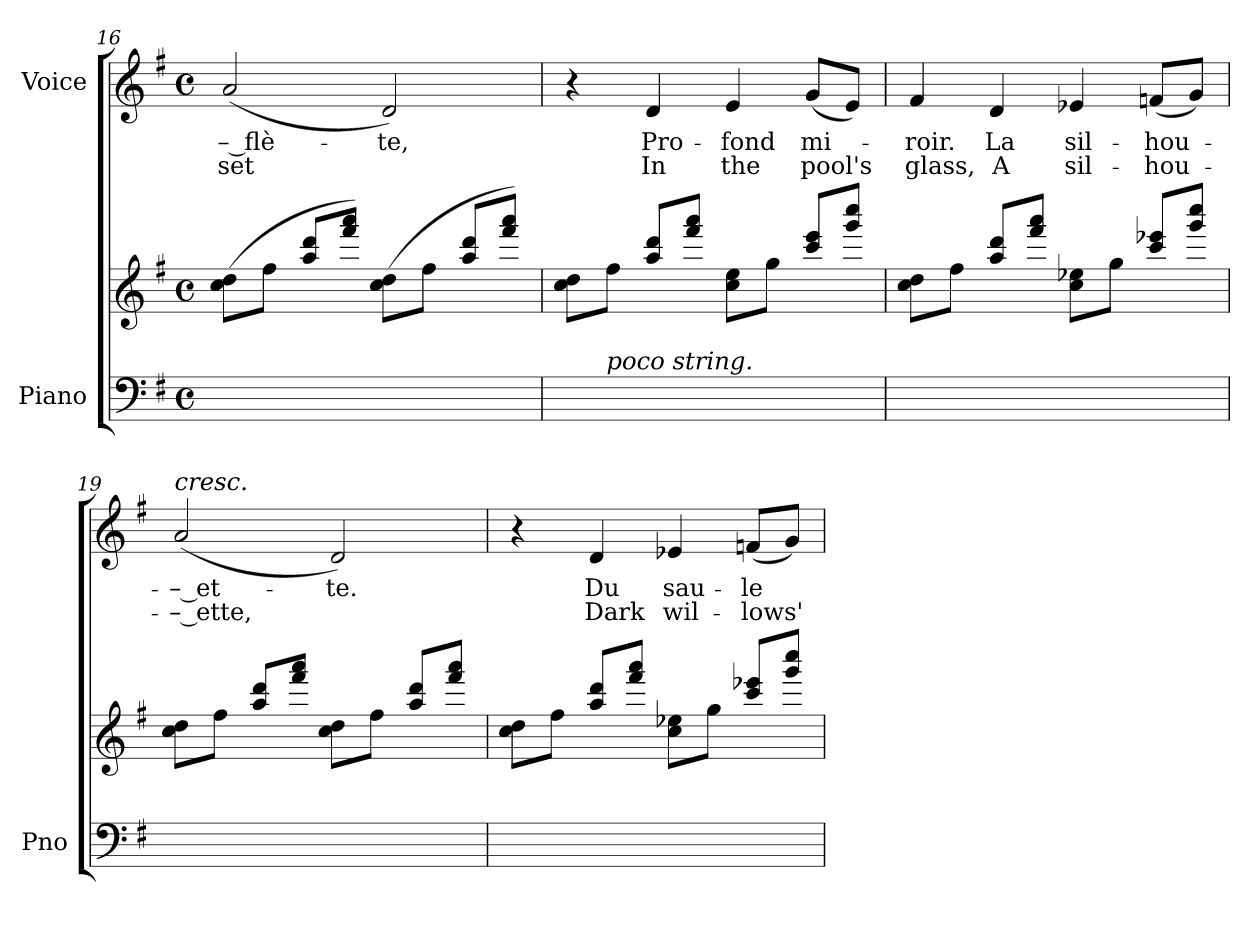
**kern	**kern	**kern	**text	**text
*part2	*part2	*part1	*part1	*part1
*staff3	*staff2	*staff1	*staff1	*staff1
*I"Piano	*	*I"Voice	*	*
*I'Pno	*	*	*	*
!!LO:LB:g=z
*clefF4	*clefG2	*clefG2	*	*
*k[f#]	*k[f#]	*k[f#]	*	*
*M4/4	*M4/4	*M4/4	*	*
*met(c)	*met(c)	*met(c)	*	*
=16	=16	=16	=16	=16
*	*^	*	*	*
!	!	!	!	!LO:LY:b	!LO:LY:b
1ryy	1ryy	(>8cc\ 8dd\L	(<2a/	-– flè-	set
.	.	8ff#\J	.	.	.
.	.	8aa/ 8ddd/L	.	.	.
.	.	8fff#/ 8aaa/J)	.	.	.
!	!	!	!	!LO:LY:b	!
.	.	(>8cc\ 8dd\L	2d/)	-te,	.
.	.	8ff#\J	.	.	.
.	.	8aa/ 8ddd/L	.	.	.
.	.	8fff#/ 8aaa/J)	.	.	.
=17	=17	=17	=17	=17	=17
8ryy	1ryy	8cc\ 8dd\L	4r	.	.
!LO:TX:a:i:t=poco string.	!	!	!	!	!
2..ryy	.	8ff#\J	.	.	.
!	!	!	!	!LO:LY:b	!LO:LY:b
.	.	8aa/ 8ddd/L	4d/	Pro-	In
.	.	8fff#/ 8aaa/J	.	.	.
!	!	!	!	!LO:LY:b	!LO:LY:b
.	.	8cc\ 8ee\L	4e/	-fond	the
.	.	8gg\J	.	.	.
!	!	!	!	!LO:LY:b	!LO:LY:b
.	.	8ccc/ 8eee/L	(<8g/L	mi-	pool's
.	.	8ggg/ 8cccc/J	8e/J)	.	.
=18	=18	=18	=18	=18	=18
!	!	!	!	!LO:LY:b	!LO:LY:b
1ryy	1ryy	8cc\ 8dd\L	4f#/	-roir.	glass,
.	.	8ff#\J	.	.	.
!	!	!	!	!LO:LY:b	!LO:LY:b
.	.	8aa/ 8ddd/L	4d/	La	A
.	.	8fff#/ 8aaa/J	.	.	.
!	!	!	!	!LO:LY:b	!LO:LY:b
.	.	8cc\ 8ee-X\L	4e-X/	sil-	sil-
.	.	8gg\J	.	.	.
!	!	!	!	!LO:LY:b	!LO:LY:b
.	.	8ccc/ 8eee-X/L	(<8fn/L	-hou-	-hou-
.	.	8ggg/ 8cccc/J	8g/J)	.	.
!!LO:LB:g=z
=19	=19	=19	=19	=19	=19
!	!	!	!LO:TX:a:i:t=cresc.	!	!
!	!	!	!	!LO:LY:b	!LO:LY:b
1ryy	1ryy	8cc\ 8dd\L	(<2a/	-– et-	-– ette,
.	.	8ff#\J	.	.	.
.	.	8aa/ 8ddd/L	.	.	.
.	.	8fff#/ 8aaa/J	.	.	.
!	!	!	!	!LO:LY:b	!
.	.	8cc\ 8dd\L	2d/)	-te.	.
.	.	8ff#\J	.	.	.
.	.	8aa/ 8ddd/L	.	.	.
.	.	8fff#/ 8aaa/J	.	.	.
=20	=20	=20	=20	=20	=20
1ryy	1ryy	8cc\ 8dd\L	4r	.	.
.	.	8ff#\J	.	.	.
!	!	!	!	!LO:LY:b	!LO:LY:b
.	.	8aa/ 8ddd/L	4d/	Du	Dark
.	.	8fff#/ 8aaa/J	.	.	.
!	!	!	!	!LO:LY:b	!LO:LY:b
.	.	8cc\ 8ee-X\L	4e-X/	sau-	wil-
.	.	8gg\J	.	.	.
!	!	!	!	!LO:LY:b	!LO:LY:b
.	.	8ccc/ 8eee-X/L	(<8fn/L	-le	-lows'
.	.	8ggg/ 8cccc/J	8g/J)	.	.
*	*v	*v	*	*	*
=	=	=	=	=
*-	*-	*-	*-	*-
